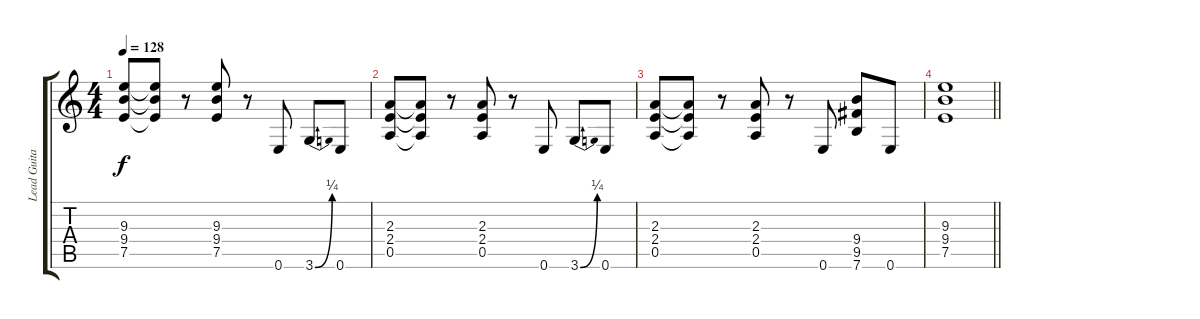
\track ("Lead Guitar" "Lead Guita") {instrument distortionguitar}
\staff {score tabs}
\tuning (E4 B3 G3 D3 A2 E2) {hide}
\ts (4 4)
\tempo 128
\clef g2
\ks c
(9.3 9.4 7.5).8{dy f} (9.3{t} 9.4{t} 7.5{t}).8 r.8 (9.3 9.4 7.5).8 r.8 0.6.8 3.6{be (bend 0 0 60 1)}.8 0.6.8 |
(2.3 2.4 0.5).8 (2.3{t} 2.4{t} 0.5{t}).8 r.8 (2.3 2.4 0.5).8 r.8 0.6.8 3.6{be (bend 0 0 60 1)}.8 0.6.8 |
(2.3 2.4 0.5).8 (2.3{t} 2.4{t} 0.5{t}).8 r.8 (2.3 2.4 0.5).8 r.8 0.6.8 (9.4 9.5 7.6).8 0.6.8 |
\barLineRight lightlight
(9.3 9.4 7.5).1
